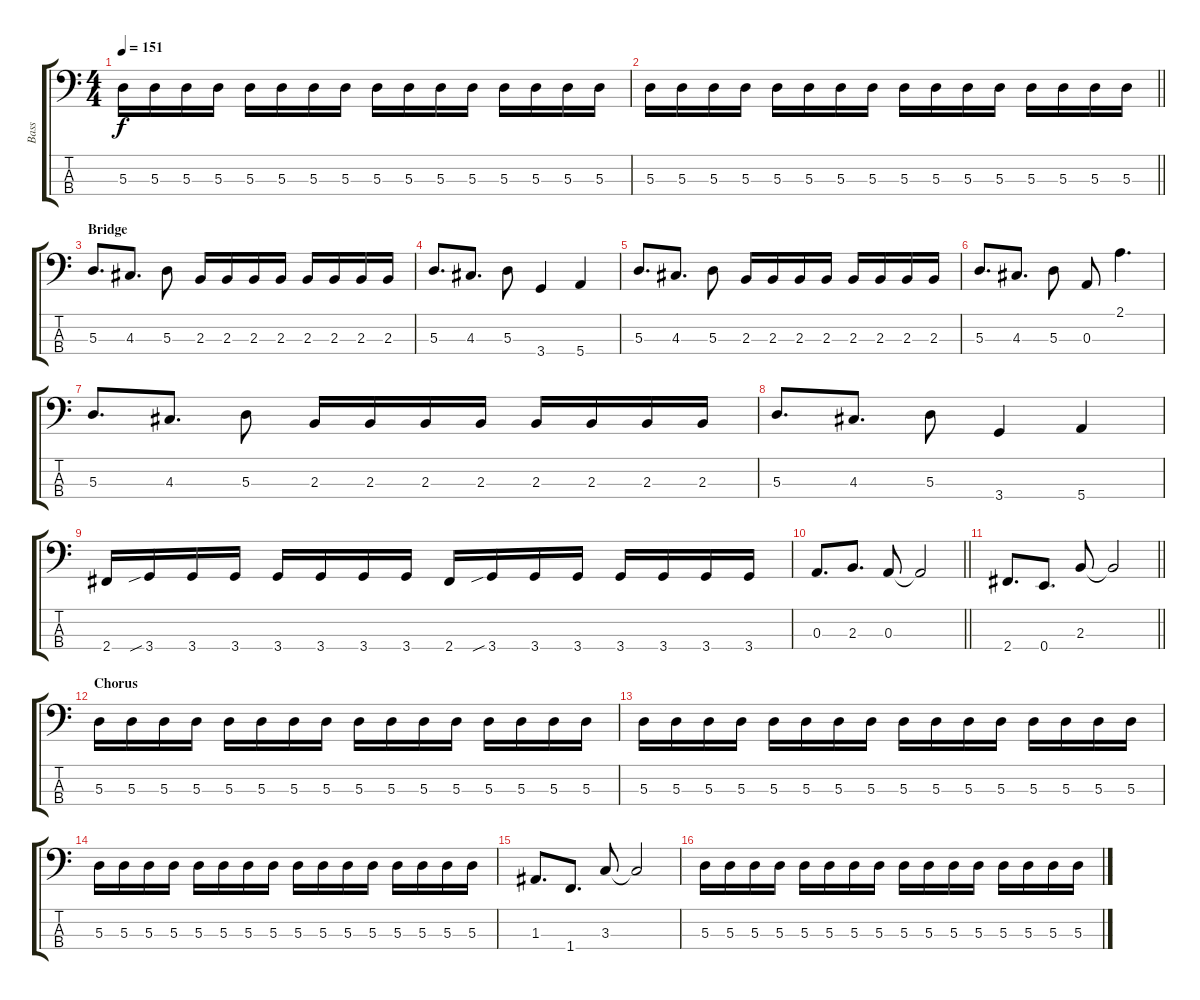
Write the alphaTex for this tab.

\track ("Bass" "Bass") {instrument electricbasspick}
\staff {score tabs}
\tuning (G2 D2 A1 E1) {hide}
\ts (4 4)
\tempo 151
\clef f4
\ks c
5.3.16{dy f} 5.3.16 5.3.16 5.3.16 5.3.16 5.3.16 5.3.16 5.3.16 5.3.16 5.3.16 5.3.16 5.3.16 5.3.16 5.3.16 5.3.16 5.3.16 |
\barLineRight lightlight
5.3.16 5.3.16 5.3.16 5.3.16 5.3.16 5.3.16 5.3.16 5.3.16 5.3.16 5.3.16 5.3.16 5.3.16 5.3.16 5.3.16 5.3.16 5.3.16 |
\section ("" "Bridge")
5.3.8{d} 4.3.8{d} 5.3.8 2.3.16 2.3.16 2.3.16 2.3.16 2.3.16 2.3.16 2.3.16 2.3.16 |
5.3.8{d} 4.3.8{d} 5.3.8 3.4.4 5.4.4 |
5.3.8{d} 4.3.8{d} 5.3.8 2.3.16 2.3.16 2.3.16 2.3.16 2.3.16 2.3.16 2.3.16 2.3.16 |
5.3.8{d} 4.3.8{d} 5.3.8 0.3.8 2.1.4{d} |
5.3.8{d} 4.3.8{d} 5.3.8 2.3.16 2.3.16 2.3.16 2.3.16 2.3.16 2.3.16 2.3.16 2.3.16 |
5.3.8{d} 4.3.8{d} 5.3.8 3.4.4 5.4.4 |
2.4.16 3.4{sib}.16 3.4.16 3.4.16 3.4.16 3.4.16 3.4.16 3.4.16 2.4.16 3.4{sib}.16 3.4.16 3.4.16 3.4.16 3.4.16 3.4.16 3.4.16 |
\barLineRight lightlight
0.3.8{d} 2.3.8{d} 0.3.8 0.3{t}.2 |
\barLineRight lightlight
2.4.8{d} 0.4.8{d} 2.3.8 2.3{t}.2 |
\section ("" "Chorus")
5.3.16 5.3.16 5.3.16 5.3.16 5.3.16 5.3.16 5.3.16 5.3.16 5.3.16 5.3.16 5.3.16 5.3.16 5.3.16 5.3.16 5.3.16 5.3.16 |
5.3.16 5.3.16 5.3.16 5.3.16 5.3.16 5.3.16 5.3.16 5.3.16 5.3.16 5.3.16 5.3.16 5.3.16 5.3.16 5.3.16 5.3.16 5.3.16 |
5.3.16 5.3.16 5.3.16 5.3.16 5.3.16 5.3.16 5.3.16 5.3.16 5.3.16 5.3.16 5.3.16 5.3.16 5.3.16 5.3.16 5.3.16 5.3.16 |
1.3.8{d} 1.4.8{d} 3.3.8 3.3{t}.2 |
5.3.16 5.3.16 5.3.16 5.3.16 5.3.16 5.3.16 5.3.16 5.3.16 5.3.16 5.3.16 5.3.16 5.3.16 5.3.16 5.3.16 5.3.16 5.3.16
